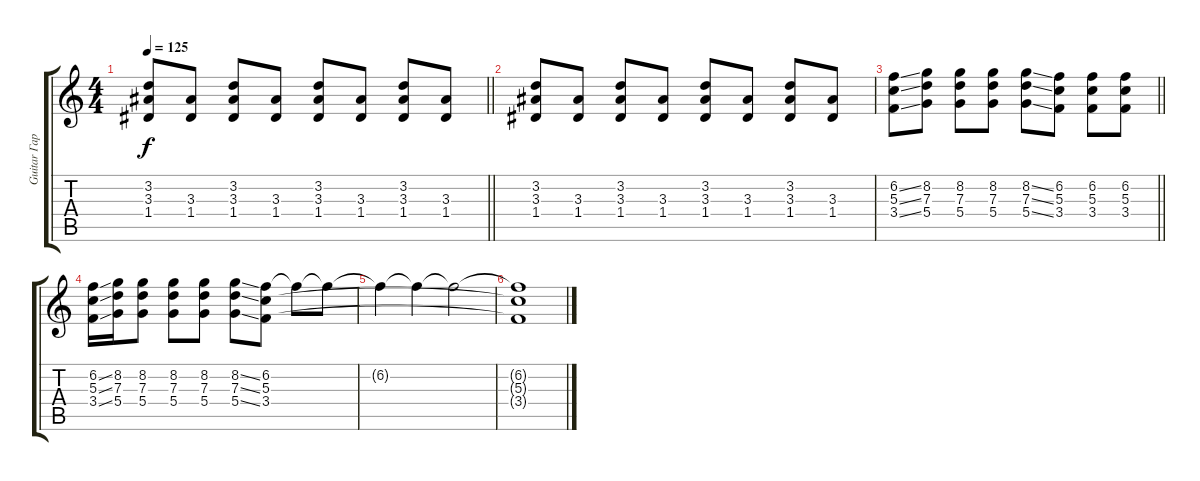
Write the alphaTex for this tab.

\track ("Guitar Гарик" "Guitar Гар") {instrument electricguitarclean}
\staff {score tabs}
\tuning (E4 B3 G3 D3 A2 E2) {hide}
\ts (4 4)
\tempo 125
\clef g2
\barLineRight lightlight
\ks c
(3.2 3.3 1.4).8{dy f} (3.3 1.4).8 (3.2 3.3 1.4).8 (3.3 1.4).8 (3.2 3.3 1.4).8 (3.3 1.4).8 (3.2 3.3 1.4).8 (3.3 1.4).8 |
(3.2 3.3 1.4).8 (3.3 1.4).8 (3.2 3.3 1.4).8 (3.3 1.4).8 (3.2 3.3 1.4).8 (3.3 1.4).8 (3.2 3.3 1.4).8 (3.3 1.4).8 |
\barLineRight lightlight
(6.2{ss} 5.3{ss} 3.4{ss}).8 (8.2 7.3 5.4).8 (8.2 7.3 5.4).8 (8.2 7.3 5.4).8 (8.2{ss} 7.3{ss} 5.4{ss}).8 (6.2 5.3 3.4).8 (6.2 5.3 3.4).8 (6.2 5.3 3.4).8 |
(6.2{ss} 5.3{ss} 3.4{ss}).16 (8.2 7.3 5.4).16 (8.2 7.3 5.4).8 (8.2 7.3 5.4).8 (8.2 7.3 5.4).8 (8.2{ss} 7.3{ss} 5.4{ss}).8 (6.2 5.3 3.4).8 6.2{t}.8{volume 0} 6.2{t}.8 |
6.2{t}.4 6.2{t}.4 6.2{t}.2 |
(6.2{t} 5.3{t} 3.4{t}).1
